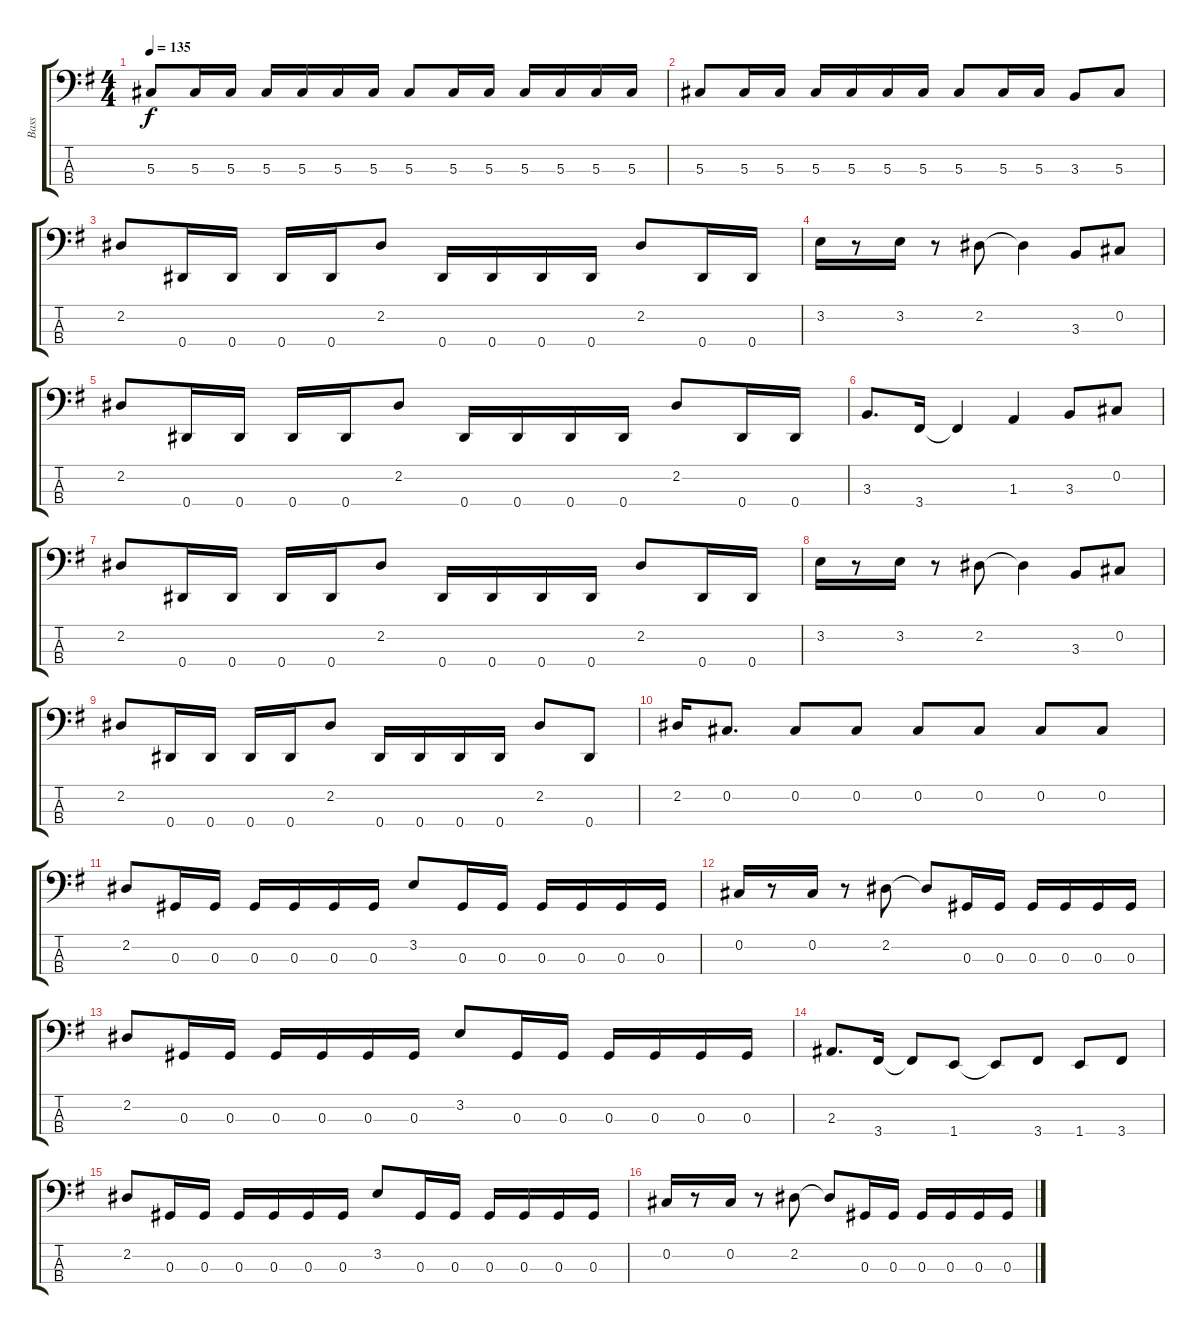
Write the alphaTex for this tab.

\track ("Bass" "Bass") {instrument electricbasspick}
\staff {score tabs}
\tuning (Gb2 Db2 Ab1 Eb1) {hide}
\ts (4 4)
\tempo 135
\clef f4
\ks g
5.3.8{dy f} 5.3.16 5.3.16 5.3.16 5.3.16 5.3.16 5.3.16 5.3.8 5.3.16 5.3.16 5.3.16 5.3.16 5.3.16 5.3.16 |
5.3.8 5.3.16 5.3.16 5.3.16 5.3.16 5.3.16 5.3.16 5.3.8 5.3.16 5.3.16 3.3.8 5.3.8 |
2.2.8 0.4.16 0.4.16 0.4.16 0.4.16 2.2.8 0.4.16 0.4.16 0.4.16 0.4.16 2.2.8 0.4.16 0.4.16 |
3.2.16 r.8 3.2.16 r.8 2.2.8 2.2{t}.4 3.3.8 0.2.8 |
2.2.8 0.4.16 0.4.16 0.4.16 0.4.16 2.2.8 0.4.16 0.4.16 0.4.16 0.4.16 2.2.8 0.4.16 0.4.16 |
3.3.8{d} 3.4.16 3.4{t}.4 1.3.4 3.3.8 0.2.8 |
2.2.8 0.4.16 0.4.16 0.4.16 0.4.16 2.2.8 0.4.16 0.4.16 0.4.16 0.4.16 2.2.8 0.4.16 0.4.16 |
3.2.16 r.8 3.2.16 r.8 2.2.8 2.2{t}.4 3.3.8 0.2.8 |
2.2.8 0.4.16 0.4.16 0.4.16 0.4.16 2.2.8 0.4.16 0.4.16 0.4.16 0.4.16 2.2.8 0.4.8 |
2.2.16 0.2.8{d} 0.2.8 0.2.8 0.2.8 0.2.8 0.2.8 0.2.8 |
2.2.8 0.3.16 0.3.16 0.3.16 0.3.16 0.3.16 0.3.16 3.2.8 0.3.16 0.3.16 0.3.16 0.3.16 0.3.16 0.3.16 |
0.2.16 r.8 0.2.16 r.8 2.2.8 2.2{t}.8 0.3.16 0.3.16 0.3.16 0.3.16 0.3.16 0.3.16 |
2.2.8 0.3.16 0.3.16 0.3.16 0.3.16 0.3.16 0.3.16 3.2.8 0.3.16 0.3.16 0.3.16 0.3.16 0.3.16 0.3.16 |
2.3.8{d} 3.4.16 3.4{t}.8 1.4.8 1.4{t}.8 3.4.8 1.4.8 3.4.8 |
2.2.8 0.3.16 0.3.16 0.3.16 0.3.16 0.3.16 0.3.16 3.2.8 0.3.16 0.3.16 0.3.16 0.3.16 0.3.16 0.3.16 |
0.2.16 r.8 0.2.16 r.8 2.2.8 2.2{t}.8 0.3.16 0.3.16 0.3.16 0.3.16 0.3.16 0.3.16
